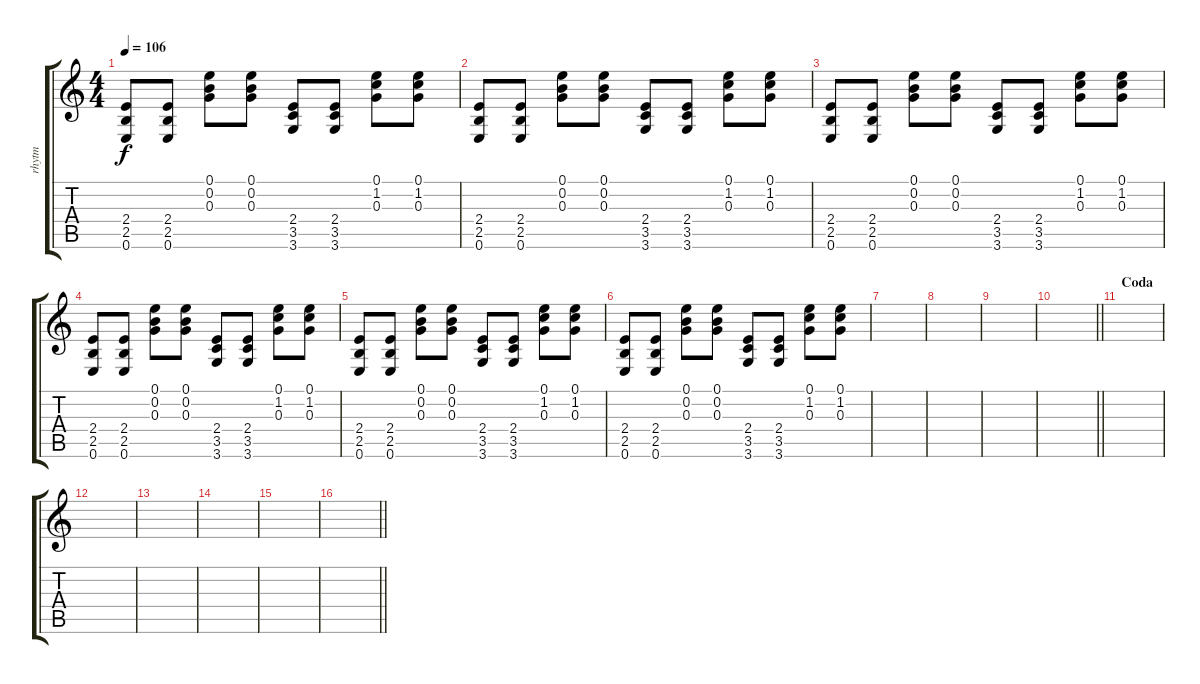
\track ("rhytm" "rhytm") {instrument acousticguitarnylon}
\staff {score tabs}
\tuning (E4 B3 G3 D3 A2 E2) {hide}
\ts (4 4)
\tempo 106
\clef g2
\ks c
(2.4 2.5 0.6).8{dy f} (2.4 2.5 0.6).8 (0.1 0.2 0.3).8 (0.1 0.2 0.3).8 (2.4 3.5 3.6).8 (2.4 3.5 3.6).8 (0.1 1.2 0.3).8 (0.1 1.2 0.3).8 |
(2.4 2.5 0.6).8 (2.4 2.5 0.6).8 (0.1 0.2 0.3).8 (0.1 0.2 0.3).8 (2.4 3.5 3.6).8 (2.4 3.5 3.6).8 (0.1 1.2 0.3).8 (0.1 1.2 0.3).8 |
(2.4 2.5 0.6).8 (2.4 2.5 0.6).8 (0.1 0.2 0.3).8 (0.1 0.2 0.3).8 (2.4 3.5 3.6).8 (2.4 3.5 3.6).8 (0.1 1.2 0.3).8 (0.1 1.2 0.3).8 |
(2.4 2.5 0.6).8 (2.4 2.5 0.6).8 (0.1 0.2 0.3).8 (0.1 0.2 0.3).8 (2.4 3.5 3.6).8 (2.4 3.5 3.6).8 (0.1 1.2 0.3).8 (0.1 1.2 0.3).8 |
(2.4 2.5 0.6).8 (2.4 2.5 0.6).8 (0.1 0.2 0.3).8 (0.1 0.2 0.3).8 (2.4 3.5 3.6).8 (2.4 3.5 3.6).8 (0.1 1.2 0.3).8 (0.1 1.2 0.3).8 |
(2.4 2.5 0.6).8 (2.4 2.5 0.6).8 (0.1 0.2 0.3).8 (0.1 0.2 0.3).8 (2.4 3.5 3.6).8 (2.4 3.5 3.6).8 (0.1 1.2 0.3).8 (0.1 1.2 0.3).8 |
|
|
|
\barLineRight lightlight
|
\section ("" "Coda")
|
|
|
|
|
\barLineRight lightlight
